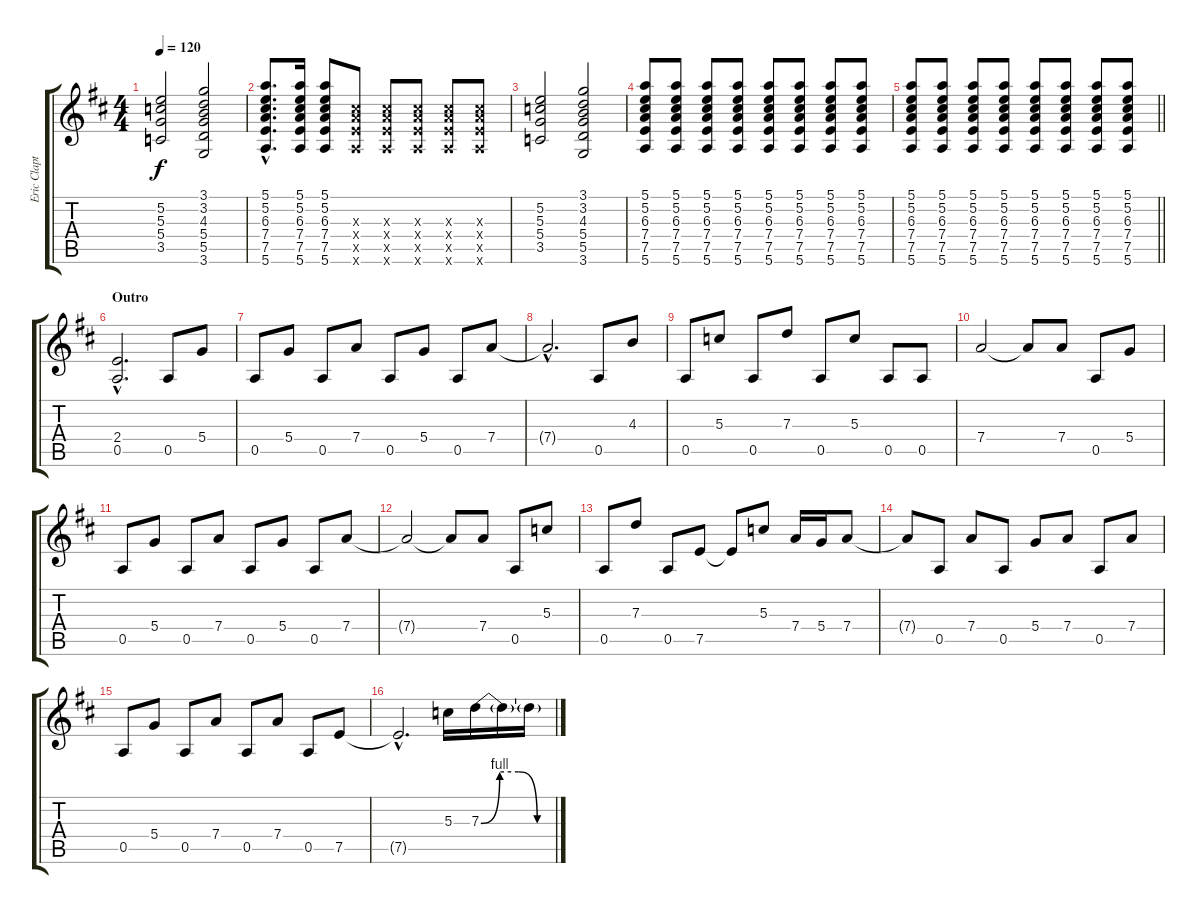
\track ("Eric Clapton Guitar" "Eric Clapt") {instrument distortionguitar}
\staff {score tabs}
\tuning (E4 B3 G3 D3 A2 E2) {hide}
\ts (4 4)
\tempo 120
\clef g2
\ks d
(5.2 5.3 5.4 3.5).2{dy f} (3.1 3.2 4.3 5.4 5.5 3.6).2 |
(5.1{hac} 5.2{hac} 6.3{hac} 7.4{hac} 7.5{hac} 5.6{hac}).8{d} (5.1 5.2 6.3 7.4 7.5 5.6).16 (5.1 5.2 6.3 7.4 7.5 5.6).8 (6.3{x} 7.4{x} 7.5{x} 5.6{x}).8 (6.3{x} 7.4{x} 7.5{x} 5.6{x}).8 (6.3{x} 7.4{x} 7.5{x} 5.6{x}).8 (6.3{x} 7.4{x} 7.5{x} 5.6{x}).8 (6.3{x} 7.4{x} 7.5{x} 5.6{x}).8 |
(5.2 5.3 5.4 3.5).2 (3.1 3.2 4.3 5.4 5.5 3.6).2 |
(5.1 5.2 6.3 7.4 7.5 5.6).8 (5.1 5.2 6.3 7.4 7.5 5.6).8 (5.1 5.2 6.3 7.4 7.5 5.6).8 (5.1 5.2 6.3 7.4 7.5 5.6).8 (5.1 5.2 6.3 7.4 7.5 5.6).8 (5.1 5.2 6.3 7.4 7.5 5.6).8 (5.1 5.2 6.3 7.4 7.5 5.6).8 (5.1 5.2 6.3 7.4 7.5 5.6).8 |
\barLineRight lightlight
(5.1 5.2 6.3 7.4 7.5 5.6).8 (5.1 5.2 6.3 7.4 7.5 5.6).8 (5.1 5.2 6.3 7.4 7.5 5.6).8 (5.1 5.2 6.3 7.4 7.5 5.6).8 (5.1 5.2 6.3 7.4 7.5 5.6).8 (5.1 5.2 6.3 7.4 7.5 5.6).8 (5.1 5.2 6.3 7.4 7.5 5.6).8 (5.1 5.2 6.3 7.4 7.5 5.6).8 |
\section ("" "Outro")
(2.4{hac} 0.5{hac}).2{d} 0.5.8 5.4.8 |
0.5.8 5.4.8 0.5.8 7.4.8 0.5.8 5.4.8 0.5.8 7.4.8 |
7.4{hac t}.2{d} 0.5.8 4.3.8 |
0.5.8 5.3.8 0.5.8 7.3.8 0.5.8 5.3.8 0.5.8 0.5.8 |
7.4.2 7.4{t}.8 7.4.8 0.5.8 5.4.8 |
0.5.8 5.4.8 0.5.8 7.4.8 0.5.8 5.4.8 0.5.8 7.4.8 |
7.4{t}.2 7.4{t}.8 7.4.8 0.5.8 5.3.8 |
0.5.8 7.3.8 0.5.8 7.5.8 7.5{t}.8 5.3.8 7.4.16 5.4.16 7.4.8 |
7.4{t}.8 0.5.8 7.4.8 0.5.8 5.4.8 7.4.8 0.5.8 7.4.8 |
0.5.8 5.4.8 0.5.8 7.4.8 0.5.8 7.4.8 0.5.8 7.5.8 |
7.5{hac t}.2{d} 5.3.16 7.3{be (custom 0 0 15 4 30 4 45 0 60 0)}.16 7.3{t}.16 7.3{t}.16
